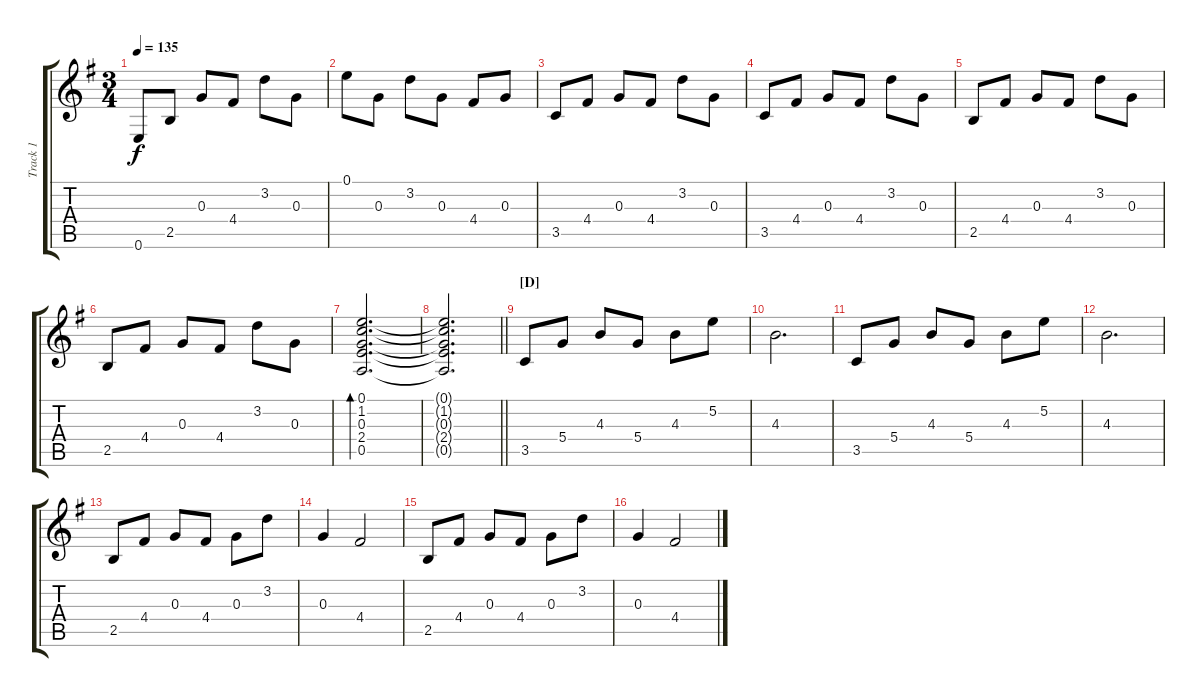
\track ("Track 1" "Track 1") {instrument acousticguitarsteel}
\staff {score tabs}
\tuning (E4 B3 G3 D3 A2 E2) {hide}
\ts (3 4)
\tempo 135
\clef g2
\ks g
0.6.8{dy f} 2.5.8 0.3.8 4.4.8 3.2.8 0.3.8 |
0.1.8 0.3.8 3.2.8 0.3.8 4.4.8 0.3.8 |
3.5.8 4.4.8 0.3.8 4.4.8 3.2.8 0.3.8 |
3.5.8 4.4.8 0.3.8 4.4.8 3.2.8 0.3.8 |
2.5.8 4.4.8 0.3.8 4.4.8 3.2.8 0.3.8 |
2.5.8 4.4.8 0.3.8 4.4.8 3.2.8 0.3.8 |
(0.1 1.2 0.3 2.4 0.5).2{d bd 120} |
\barLineRight lightlight
(0.1{t} 1.2{t} 0.3{t} 2.4{t} 0.5{t}).2{d} |
\section ("" "[D]")
3.5.8 5.4.8 4.3.8 5.4.8 4.3.8 5.2.8 |
4.3.2{d} |
3.5.8 5.4.8 4.3.8 5.4.8 4.3.8 5.2.8 |
4.3.2{d} |
2.5.8 4.4.8 0.3.8 4.4.8 0.3.8 3.2.8 |
0.3.4 4.4.2 |
2.5.8 4.4.8 0.3.8 4.4.8 0.3.8 3.2.8 |
0.3.4 4.4.2
